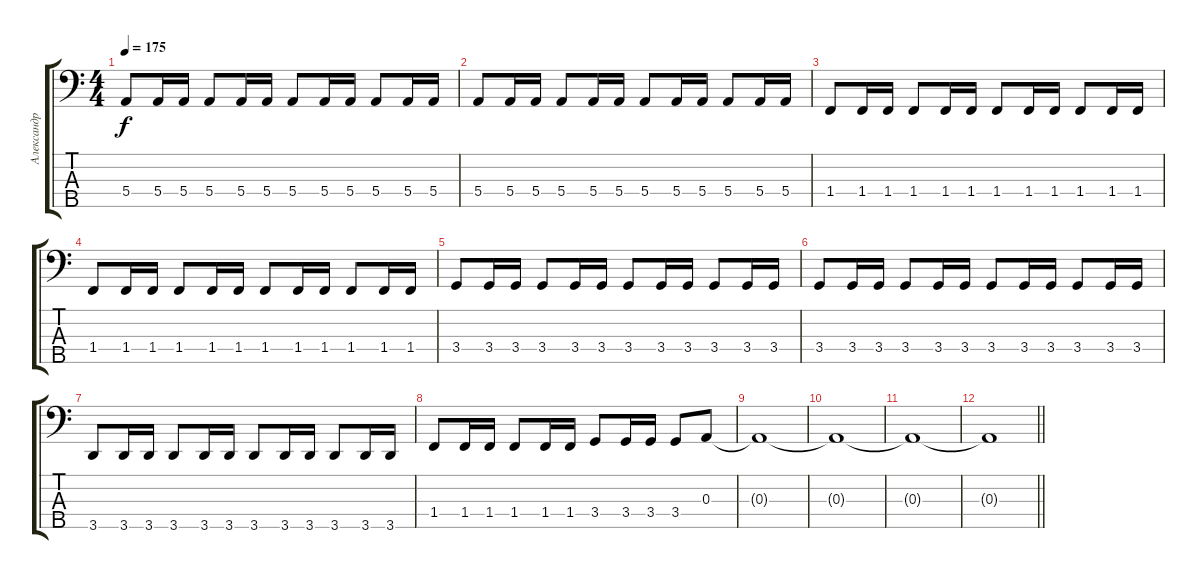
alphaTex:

\track ("Александр Швец" "Александр ") {instrument electricbasspick}
\staff {score tabs}
\tuning (G2 D2 A1 E1 B0) {hide}
\ts (4 4)
\tempo 175
\clef f4
\ks c
5.4{t}.8{dy f} 5.4.16 5.4.16 5.4.8 5.4.16 5.4.16 5.4.8 5.4.16 5.4.16 5.4.8 5.4.16 5.4.16 |
5.4.8 5.4.16 5.4.16 5.4.8 5.4.16 5.4.16 5.4.8 5.4.16 5.4.16 5.4.8 5.4.16 5.4.16 |
1.4.8 1.4.16 1.4.16 1.4.8 1.4.16 1.4.16 1.4.8 1.4.16 1.4.16 1.4.8 1.4.16 1.4.16 |
1.4.8 1.4.16 1.4.16 1.4.8 1.4.16 1.4.16 1.4.8 1.4.16 1.4.16 1.4.8 1.4.16 1.4.16 |
3.4.8 3.4.16 3.4.16 3.4.8 3.4.16 3.4.16 3.4.8 3.4.16 3.4.16 3.4.8 3.4.16 3.4.16 |
3.4.8 3.4.16 3.4.16 3.4.8 3.4.16 3.4.16 3.4.8 3.4.16 3.4.16 3.4.8 3.4.16 3.4.16 |
3.5.8 3.5.16 3.5.16 3.5.8 3.5.16 3.5.16 3.5.8 3.5.16 3.5.16 3.5.8 3.5.16 3.5.16 |
1.4.8 1.4.16 1.4.16 1.4.8 1.4.16 1.4.16 3.4.8 3.4.16 3.4.16 3.4.8 0.3.8 |
0.3{t}.1 |
0.3{t}.1 |
0.3{t}.1 |
\barLineRight lightlight
0.3{t}.1
